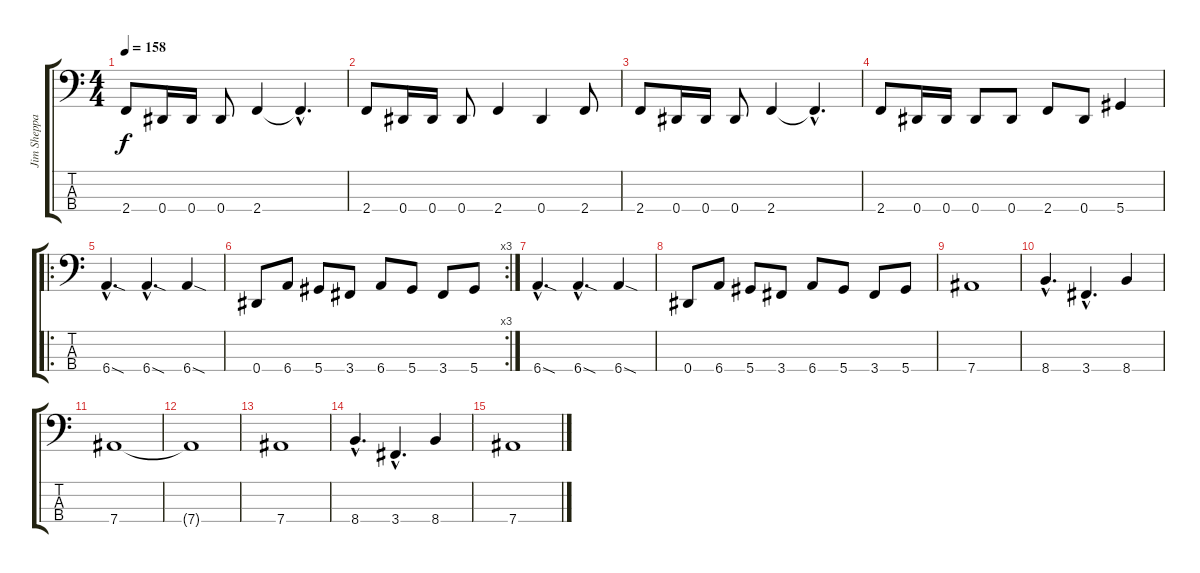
\track ("Jim Sheppard" "Jim Sheppa") {instrument electricbasspick}
\staff {score tabs}
\tuning (Gb2 Db2 Ab1 Eb1) {hide}
\ts (4 4)
\tempo 158
\clef f4
\ks c
2.4.8{dy f} 0.4.16 0.4.16 0.4.8 2.4.4 2.4{hac t}.4{d} |
2.4.8 0.4.16 0.4.16 0.4.8 2.4.4 0.4.4 2.4.8 |
2.4.8 0.4.16 0.4.16 0.4.8 2.4.4 2.4{hac t}.4{d} |
2.4.8 0.4.16 0.4.16 0.4.8 0.4.8 2.4.8 0.4.8 5.4.4 |
\ro
6.4{sod hac}.4{d} 6.4{sod hac}.4{d} 6.4{sod}.4 |
\rc 3
0.4.8 6.4.8 5.4.8 3.4.8 6.4.8 5.4.8 3.4.8 5.4.8 |
6.4{sod hac}.4{d} 6.4{sod hac}.4{d} 6.4{sod}.4 |
0.4.8 6.4.8 5.4.8 3.4.8 6.4.8 5.4.8 3.4.8 5.4.8 |
7.4.1 |
8.4{hac}.4{d} 3.4{hac}.4{d} 8.4.4 |
7.4.1 |
7.4{t}.1 |
7.4.1 |
8.4{hac}.4{d} 3.4{hac}.4{d} 8.4.4 |
7.4.1
